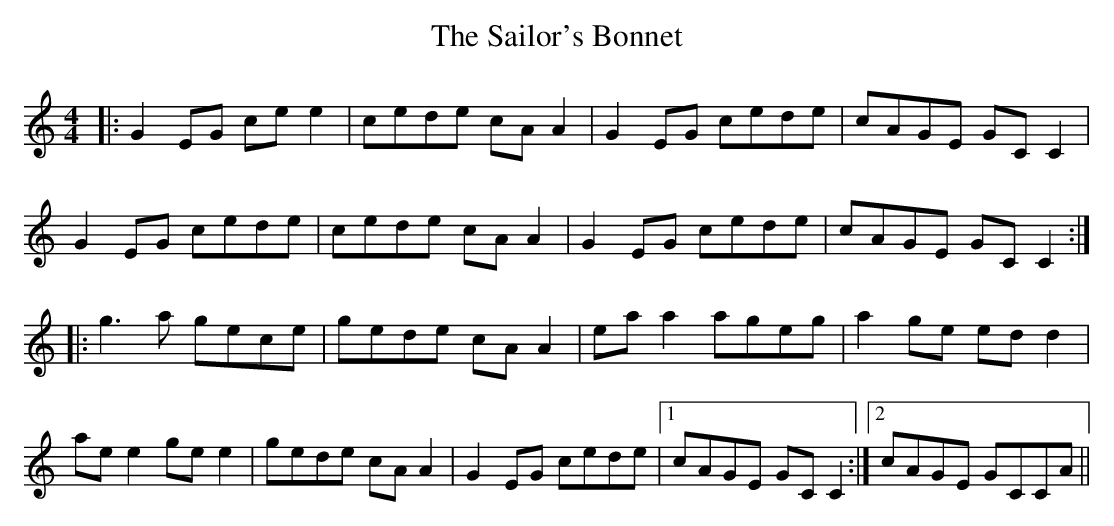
X:1
T: The Sailor's Bonnet
M: 4/4
L: 1/8
K: Cmaj
|:G2 EG ce e2|cede cA A2|G2 EG cede|cAGE GC C2|
G2 EG cede|cede cA A2|G2 EG cede|cAGE GCC2:|
|:g3a gece|gede cA A2|ea a2 ageg|a2 ge ed d2|
ae e2 ge e2|gede cA A2|G2 EG cede|1 cAGE GCC2:|2 cAGE GCCA||
